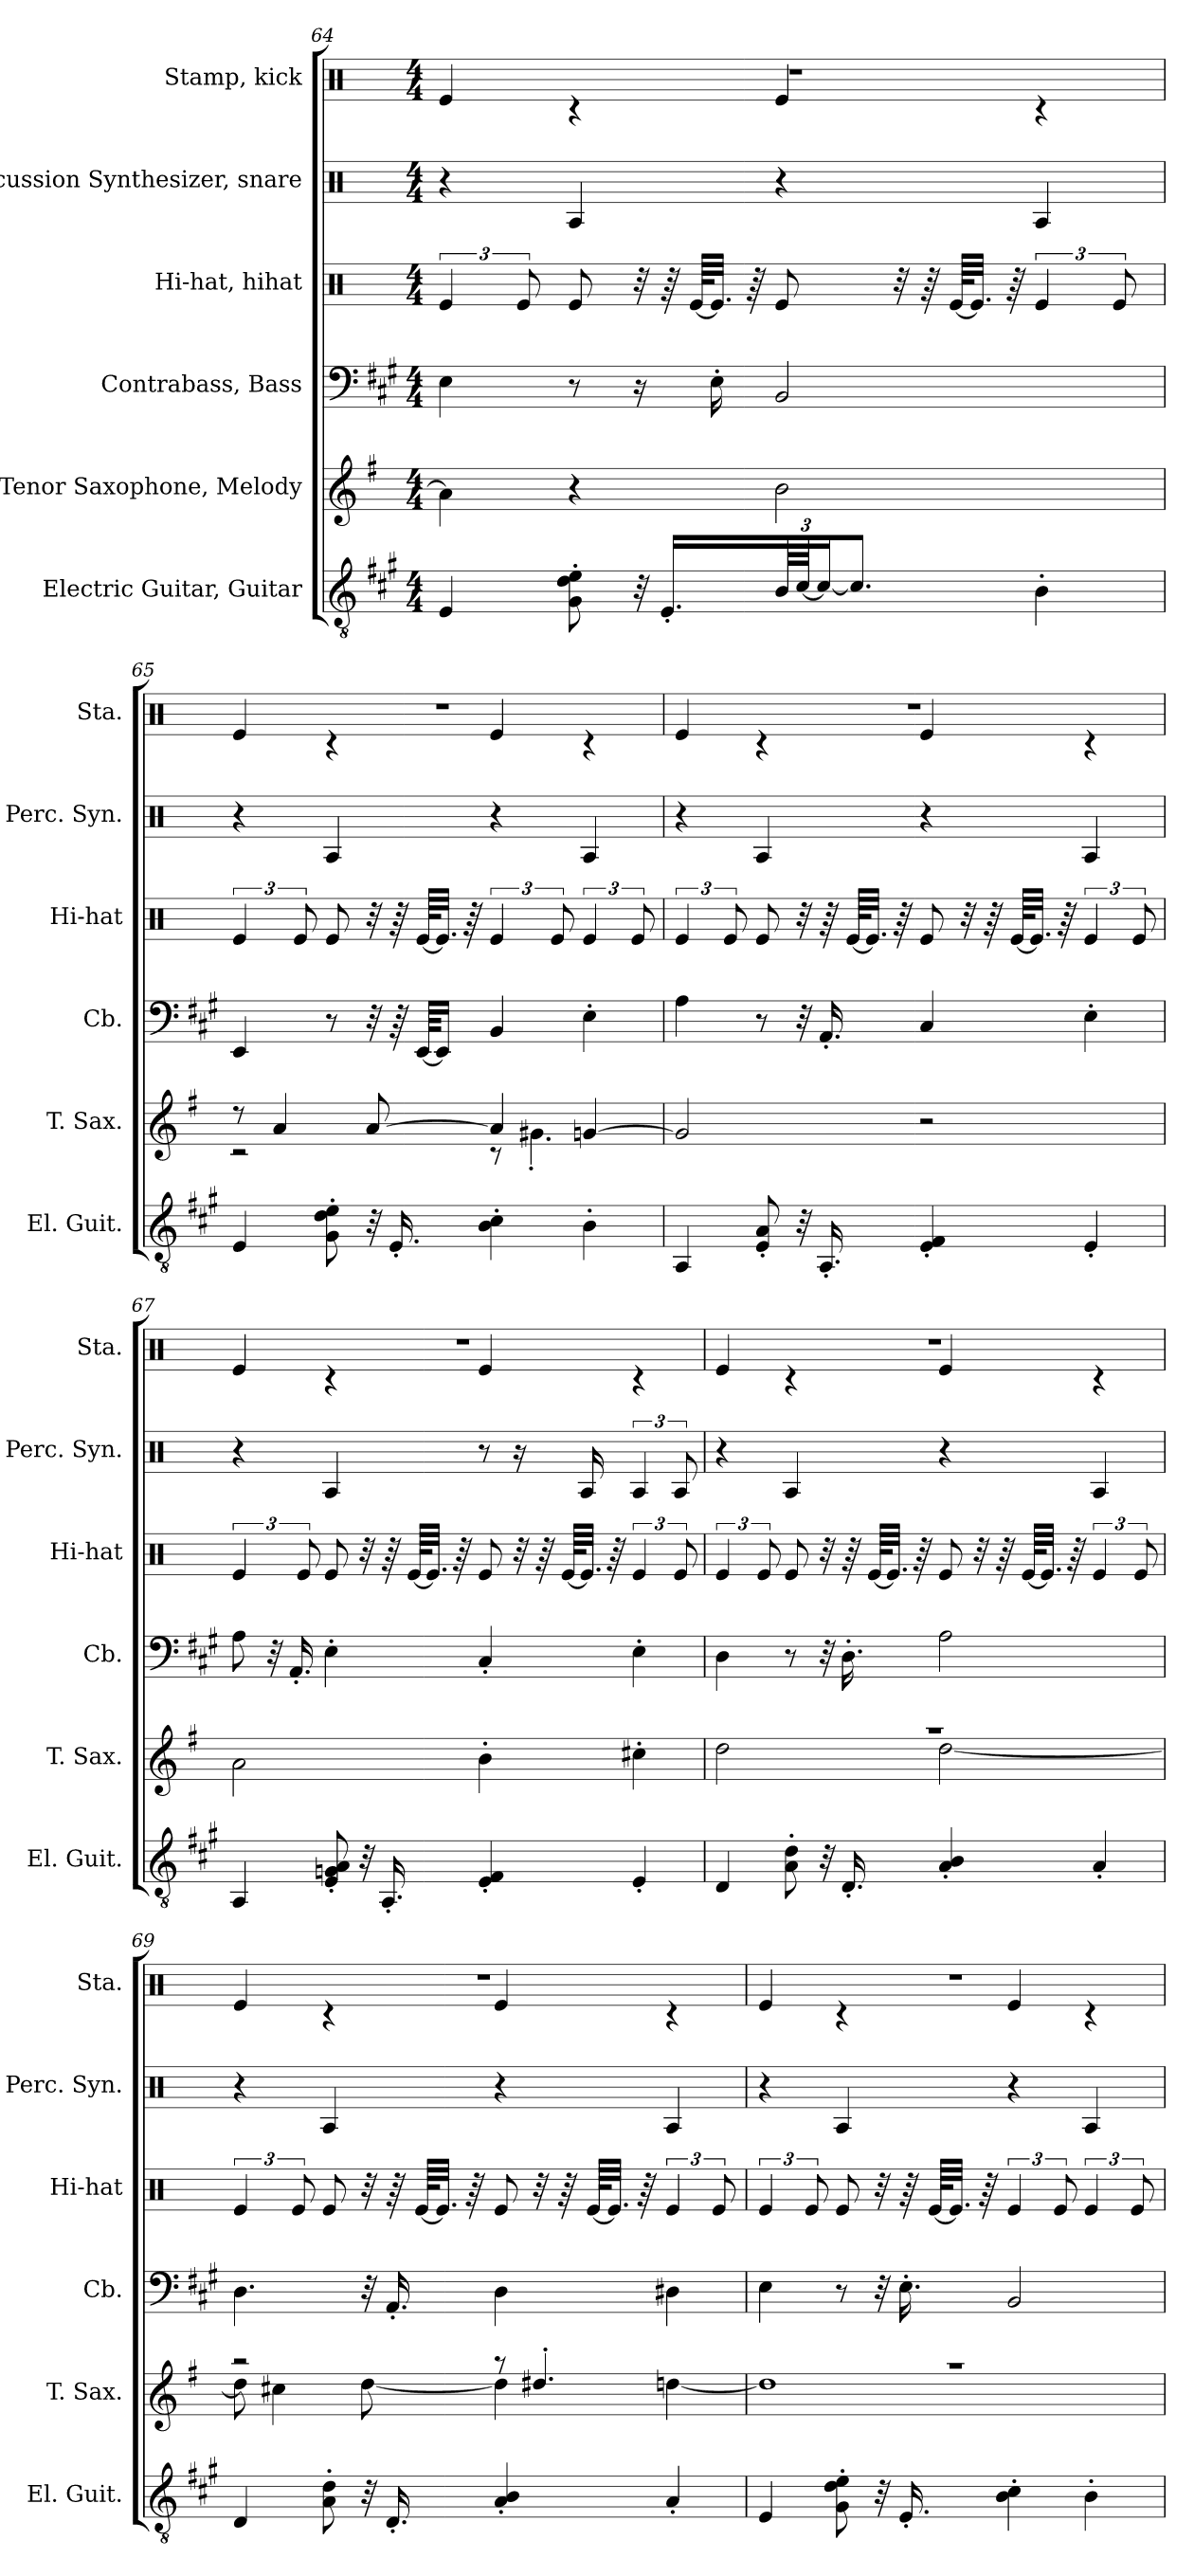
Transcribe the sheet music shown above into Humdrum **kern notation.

**kern	**kern	**kern	**kern	**kern	**kern
*part6	*part5	*part4	*part3	*part2	*part1
*staff6	*staff5	*staff4	*staff3	*staff2	*staff1
*I"Electric Guitar, Guitar	*I"Tenor Saxophone, Melody	*I"Contrabass, Bass	*I"Hi-hat, hihat	*I"Percussion Synthesizer, snare	*I"Stamp, kick
*I'El. Guit.	*I'T. Sax.	*I'Cb.	*I'Hi-hat	*I'Perc. Syn.	*I'Sta.
!!LO:PB:g=z
*clefGv2	*clefG2	*clefF4	*clefX	*clefX	*clefX
*	*ITrd8c14	*ITrd7c12	*	*	*
*k[f#c#g#]	*k[f#]	*k[f#c#g#]	*k[]	*k[]	*k[]
*M4/4	*M4/4	*M4/4	*M4/4	*M4/4	*M4/4
=64	=64	=64	=64	=64	=64
*	*	*	*	*	*^
4E/	4A\]	4EE\	6Re/	4r	1r	4Re/
.	.	.	12Re/	.	.	.
8G#\' 8d\' 8e\'	4r	8r	8Re/	4RA/	.	4r
32r	.	16r	32r	.	.	.
16.E'/LL	.	.	64r	.	.	.
.	.	.	[64Re/KLLL	.	.	.
.	.	16EE'\	32.Re/JJJ]	.	.	.
.	.	.	64r	.	.	.
*Xbrackettup	*	*	*	*	*	*
96B/LL	2B\	2BBB/	8Re/	4r	.	4Re/
[96c#/JJ	.	.	.	.	.	.
24c#/J_	.	.	.	.	.	.
8.c#/J]	.	.	.	.	.	.
.	.	.	32r	.	.	.
.	.	.	64r	.	.	.
.	.	.	[64Re/KLLL	.	.	.
.	.	.	32.Re/JJJ]	.	.	.
.	.	.	64r	.	.	.
4B'\	.	.	6Re/	4RA/	.	4r
.	.	.	12Re/	.	.	.
=65	=65	=65	=65	=65	=65	=65
*	*^	*	*	*	*	*
4E/	8r	2r	4EEE/	6Re/	4r	1r	4Re/
.	4A/	.	.	.	.	.	.
.	.	.	.	12Re/	.	.	.
8G#\' 8d\' 8e\'	.	.	8r	8Re/	4RA/	.	4r
32r	[8A/	.	32r	32r	.	.	.
16.E'/	.	.	64r	64r	.	.	.
.	.	.	[64EEE/KKLL	[64Re/KLLL	.	.	.
.	.	.	16EEE/JJ]	32.Re/JJJ]	.	.	.
.	.	.	.	64r	.	.	.
4B\' 4c#\'	4A/]	8r	4BBB/	6Re/	4r	.	4Re/
.	.	4.G#X'\	.	.	.	.	.
.	.	.	.	12Re/	.	.	.
4B'\	[4Gn/	.	4EE'\	6Re/	4RA/	.	4r
.	.	.	.	12Re/	.	.	.
*	*v	*v	*	*	*	*	*
!!LO:LB:g=z	!!
=66	=66	=66	=66	=66	=66	=66
4AA/	2G/]	4AA\	6Re/	4r	1r	4Re/
.	.	.	12Re/	.	.	.
8E/' 8A/'	.	8r	8Re/	4RA/	.	4r
32r	.	32r	32r	.	.	.
16.AA'/	.	16.AAA'/	64r	.	.	.
.	.	.	[64Re/KLLL	.	.	.
.	.	.	32.Re/JJJ]	.	.	.
.	.	.	64r	.	.	.
4E/' 4F#/'	2r	4CC#/	8Re/	4r	.	4Re/
.	.	.	32r	.	.	.
.	.	.	64r	.	.	.
.	.	.	[64Re/KLLL	.	.	.
.	.	.	32.Re/JJJ]	.	.	.
.	.	.	64r	.	.	.
4E'/	.	4EE'\	6Re/	4RA/	.	4r
.	.	.	12Re/	.	.	.
=67	=67	=67	=67	=67	=67	=67
4AA/	2A\	8AA\	6Re/	4r	1r	4Re/
.	.	32r	.	.	.	.
.	.	16.AAA'/	.	.	.	.
.	.	.	12Re/	.	.	.
8E/' 8Gn/' 8A/'	.	4EE'\	8Re/	4RA/	.	4r
32r	.	.	32r	.	.	.
16.AA'/	.	.	64r	.	.	.
.	.	.	[64Re/KLLL	.	.	.
.	.	.	32.Re/JJJ]	.	.	.
.	.	.	64r	.	.	.
4E/' 4F#/'	4B'\	4CC#'/	8Re/	8r	.	4Re/
.	.	.	32r	16r	.	.
.	.	.	64r	.	.	.
.	.	.	[64Re/KLLL	.	.	.
.	.	.	32.Re/JJJ]	16RA/	.	.
.	.	.	64r	.	.	.
4E'/	4c#X'\	4EE'\	6Re/	6RA/	.	4r
.	.	.	12Re/	12RA/	.	.
!!LO:PB:g=z	!!
=68	=68	=68	=68	=68	=68	=68
*	*^	*	*	*	*	*
4D/	1r	2d\	4DD\	6Re/	4r	1r	4Re/
.	.	.	.	12Re/	.	.	.
8A\' 8d\'	.	.	8r	8Re/	4RA/	.	4r
32r	.	.	32r	32r	.	.	.
16.D'/	.	.	16.DD'\	64r	.	.	.
.	.	.	.	[64Re/KLLL	.	.	.
.	.	.	.	32.Re/JJJ]	.	.	.
.	.	.	.	64r	.	.	.
4A/' 4B/'	.	[2d\	2AA\	8Re/	4r	.	4Re/
.	.	.	.	32r	.	.	.
.	.	.	.	64r	.	.	.
.	.	.	.	[64Re/KLLL	.	.	.
.	.	.	.	32.Re/JJJ]	.	.	.
.	.	.	.	64r	.	.	.
4A'/	.	.	.	6Re/	4RA/	.	4r
.	.	.	.	12Re/	.	.	.
=69	=69	=69	=69	=69	=69	=69	=69
4D/	2r	8d\]	4.DD\	6Re/	4r	1r	4Re/
.	.	4c#X\	.	.	.	.	.
.	.	.	.	12Re/	.	.	.
8A\' 8d\'	.	.	.	8Re/	4RA/	.	4r
32r	.	[8d\	32r	32r	.	.	.
16.D'/	.	.	16.AAA'/	64r	.	.	.
.	.	.	.	[64Re/KLLL	.	.	.
.	.	.	.	32.Re/JJJ]	.	.	.
.	.	.	.	64r	.	.	.
4A/' 4B/'	8r	4d\]	4DD\	8Re/	4r	.	4Re/
.	4.d#X'/	.	.	32r	.	.	.
.	.	.	.	64r	.	.	.
.	.	.	.	[64Re/KLLL	.	.	.
.	.	.	.	32.Re/JJJ]	.	.	.
.	.	.	.	64r	.	.	.
4A'/	.	[4dn\	4DD#X\	6Re/	4RA/	.	4r
.	.	.	.	12Re/	.	.	.
!!LO:LB:g=z	!!
=70	=70	=70	=70	=70	=70	=70	=70
4E/	1r	1d]	4EE\	6Re/	4r	1r	4Re/
.	.	.	.	12Re/	.	.	.
8G#\' 8d\' 8e\'	.	.	8r	8Re/	4RA/	.	4r
32r	.	.	32r	32r	.	.	.
16.E'/	.	.	16.EE'\	64r	.	.	.
.	.	.	.	[64Re/KLLL	.	.	.
.	.	.	.	32.Re/JJJ]	.	.	.
.	.	.	.	64r	.	.	.
4B\' 4c#\'	.	.	2BBB/	6Re/	4r	.	4Re/
.	.	.	.	12Re/	.	.	.
4B'\	.	.	.	6Re/	4RA/	.	4r
.	.	.	.	12Re/	.	.	.
*	*v	*v	*	*	*	*v	*v
=	=	=	=	=	=
*-	*-	*-	*-	*-	*-
